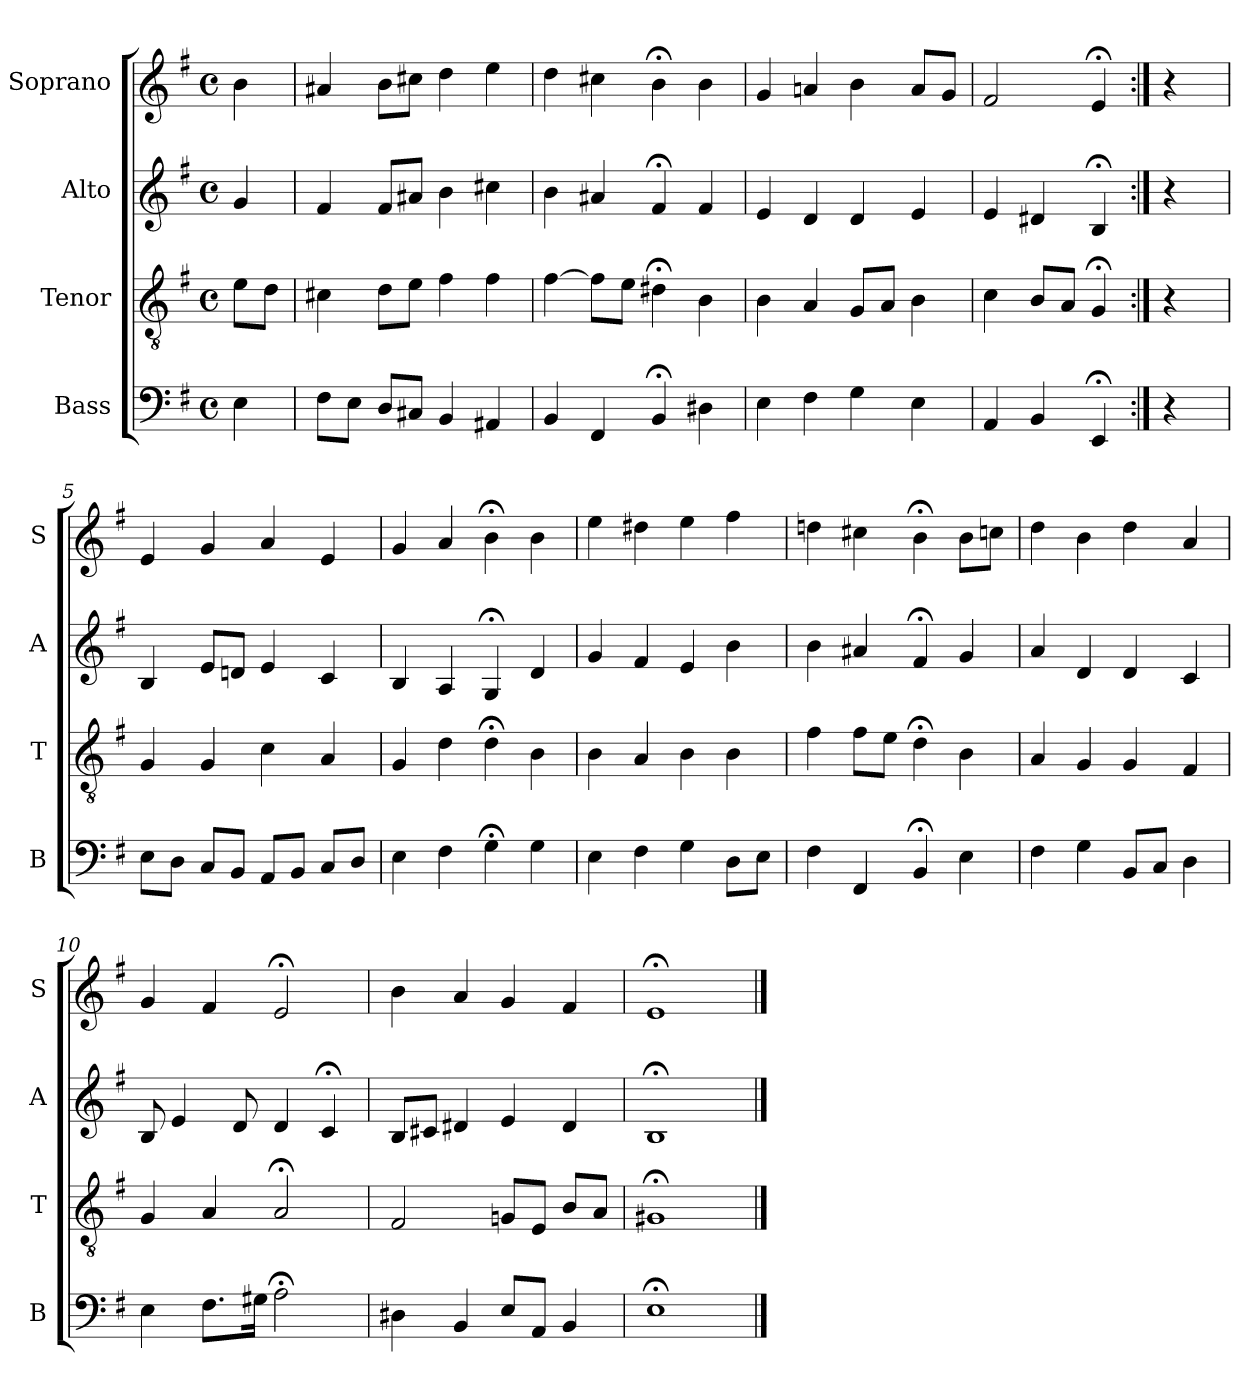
**kern	**kern	**kern	**kern
*part4	*part3	*part2	*part1
*staff4	*staff3	*staff2	*staff1
*I"Bass	*I"Tenor	*I"Alto	*I"Soprano
*I'B	*I'T	*I'A	*I'S
*clefF4	*clefGv2	*clefG2	*clefG2
*k[f#]	*k[f#]	*k[f#]	*k[f#]
*e:	*e:	*e:	*e:
*M4/4	*M4/4	*M4/4	*M4/4
*met(c)	*met(c)	*met(c)	*met(c)
*MM100	*MM100	*MM100	*MM100
=	=	=	=
4E	8eL	4g	4b
.	8dJ	.	.
=1	=1	=1	=1
8F#L	4c#X	4f#	4a#X
8EJ	.	.	.
8DL	8dL	8f#L	8bL
8C#XJ	8eJ	8a#XJ	8cc#XJ
4BB	4f#	4b	4dd
4AA#X	4f#	4cc#X	4ee
=2	=2	=2	=2
4BB	[4f#	4b	4dd
4FF#	8f#L]	4a#X	4cc#X
.	8eJ	.	.
4BB;<	4d#X;<	4f#;<	4b;<
4D#X	4B	4f#	4b
=3	=3	=3	=3
4E	4B	4e	4g
4F#	4A	4d	4an
4G	8GL	4d	4b
.	8AJ	.	.
4E	4B	4e	8aL
.	.	.	8gJ
=4	=4	=4	=4
4AA	4c	4e	2f#
4BB	8BL	4d#X	.
.	8AJ	.	.
4EE;<	4G;<	4B;<	4e;<
=:|!	=:|!	=:|!	=:|!
4r	4r	4r	4r
=5	=5	=5	=5
8EL	4G	4B	4e
8DJ	.	.	.
8CL	4G	8eL	4g
8BBJ	.	8dnJ	.
8AAL	4c	4e	4a
8BBJ	.	.	.
8CL	4A	4c	4e
8DJ	.	.	.
=6	=6	=6	=6
4E	4G	4B	4g
4F#	4d	4A	4a
4G;<	4d;<	4G;<	4b;<
4G	4B	4d	4b
=7	=7	=7	=7
4E	4B	4g	4ee
4F#	4A	4f#	4dd#X
4G	4B	4e	4ee
8DL	4B	4b	4ff#
8EJ	.	.	.
=8	=8	=8	=8
4F#	4f#	4b	4ddn
4FF#	8f#L	4a#X	4cc#X
.	8eJ	.	.
4BB;<	4d;<	4f#;<	4b;<
4E	4B	4g	8bL
.	.	.	8ccnJ
=9	=9	=9	=9
4F#	4A	4a	4dd
4G	4Gi	4di	4b
8BBL	4Gi	4di	4dd
8CJ	.	.	.
4D	4F#i	4ci	4a
=10	=10	=10	=10
4E	4G	8B	4g
.	.	4e	.
8.F#L	4A	.	4f#
.	.	8d	.
16G#XJk	.	.	.
2A;<	2A;<	4d	2e;<
.	.	4c;<	.
=11	=11	=11	=11
4D#X	2F#	8BL	4b
.	.	8c#XJ	.
4BB	.	4d#X	4a
8EL	8GnL	4e	4g
8AAJ	8EJ	.	.
4BB	8BL	4d#	4f#
.	8AJ	.	.
=12	=12	=12	=12
1E;<	1G#X;<	1B;<	1e;<
==	==	==	==
*-	*-	*-	*-
